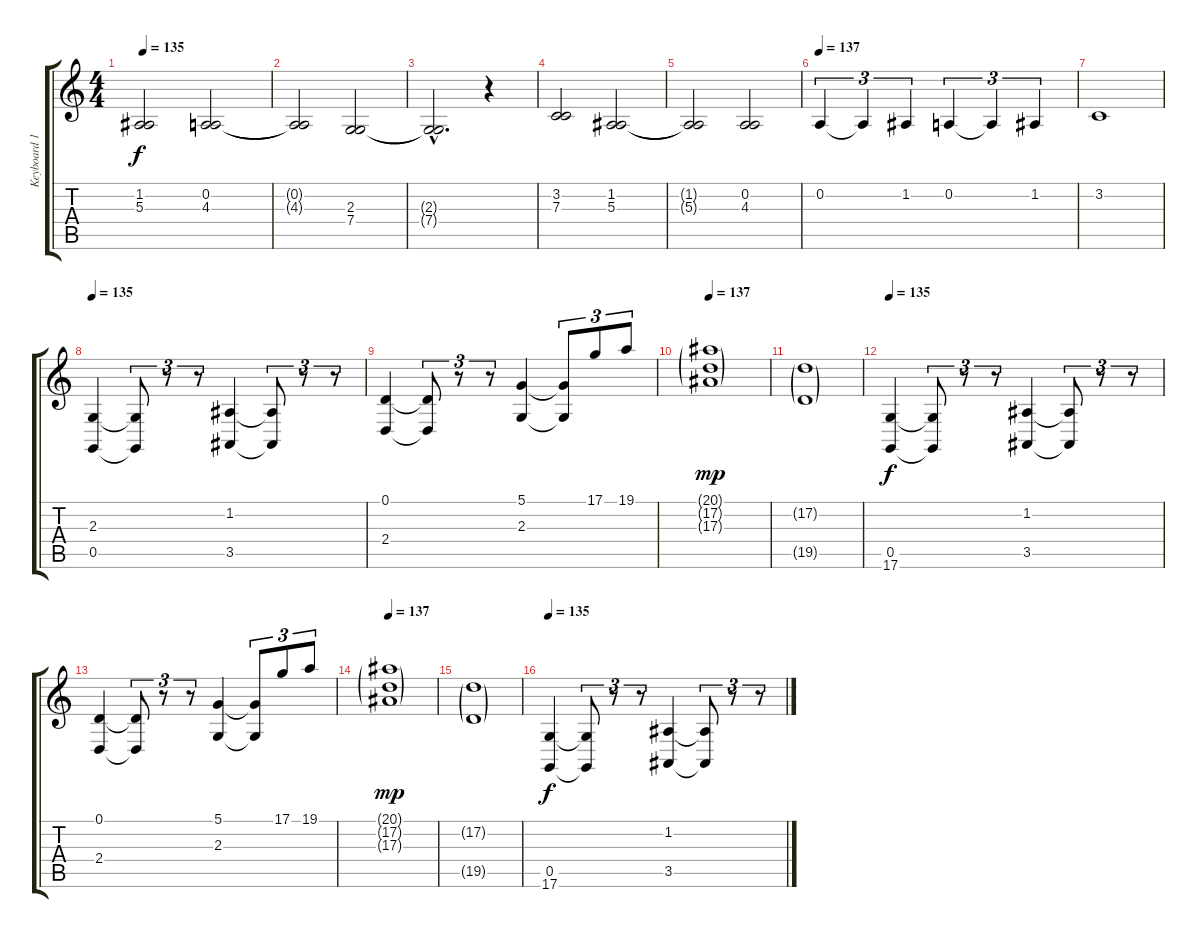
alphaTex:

\track ("Keyboard 1" "Keyboard 1") {instrument musicbox}
\staff {score tabs}
\tuning (D4 A3 F3 C3 G2 D2) {hide}
\ts (4 4)
\tempo 135
\clef g2
\ks c
(1.2{t} 5.3{t}).2{dy f} (0.2 4.3).2 |
(0.2{t} 4.3{t}).2 (2.3 7.4).2 |
(2.3{hac t} 7.4{hac t}).2{d} r.4 |
(3.2 7.3).2{volume 8 instrument stringensemble2} (1.2 5.3).2 |
(1.2{t} 5.3{t}).2 (0.2 4.3).2 |
\tempo 137
0.2.4{tu (3 2) volume 16 instrument stringensemble2} 0.2{t}.4{tu (3 2)} 1.2.4{tu (3 2)} 0.2.4{tu (3 2)} 0.2{t}.4{tu (3 2)} 1.2.4{tu (3 2)} |
3.2.1 |
\tempo 135
(2.3 0.5).4{volume 10 instrument viola} (2.3{t} 0.5{t}).8{tu (3 2)} r.8{tu (3 2)} r.8{tu (3 2)} (1.2 3.5).4 (1.2{t} 3.5{t}).8{tu (3 2)} r.8{tu (3 2)} r.8{tu (3 2)} |
(0.1 2.4).4 (0.1{t} 2.4{t}).8{tu (3 2)} r.8{tu (3 2)} r.8{tu (3 2)} (5.1 2.3).4 (5.1{t} 2.3{t}).8{tu (3 2)} 17.1.8{tu (3 2) instrument stringensemble2} 19.1.8{tu (3 2)} |
\tempo 137
(20.1{g} 17.2{g} 17.3{g}).1{dy mp volume 15 instrument stringensemble2} |
(17.2{g} 19.5{g}).1 |
\tempo 135
(0.5 17.6).4{dy f volume 10 instrument viola} (0.5{t} 17.6{t}).8{tu (3 2)} r.8{tu (3 2)} r.8{tu (3 2)} (1.2 3.5).4 (1.2{t} 3.5{t}).8{tu (3 2)} r.8{tu (3 2)} r.8{tu (3 2)} |
(0.1 2.4).4 (0.1{t} 2.4{t}).8{tu (3 2)} r.8{tu (3 2)} r.8{tu (3 2)} (5.1 2.3).4 (5.1{t} 2.3{t}).8{tu (3 2)} 17.1.8{tu (3 2) instrument stringensemble2} 19.1.8{tu (3 2)} |
\tempo 137
(20.1{g} 17.2{g} 17.3{g}).1{dy mp volume 15 instrument stringensemble2} |
(17.2{g} 19.5{g}).1 |
\tempo 135
(0.5 17.6).4{dy f volume 10 instrument viola} (0.5{t} 17.6{t}).8{tu (3 2)} r.8{tu (3 2)} r.8{tu (3 2)} (1.2 3.5).4 (1.2{t} 3.5{t}).8{tu (3 2)} r.8{tu (3 2)} r.8{tu (3 2)}
